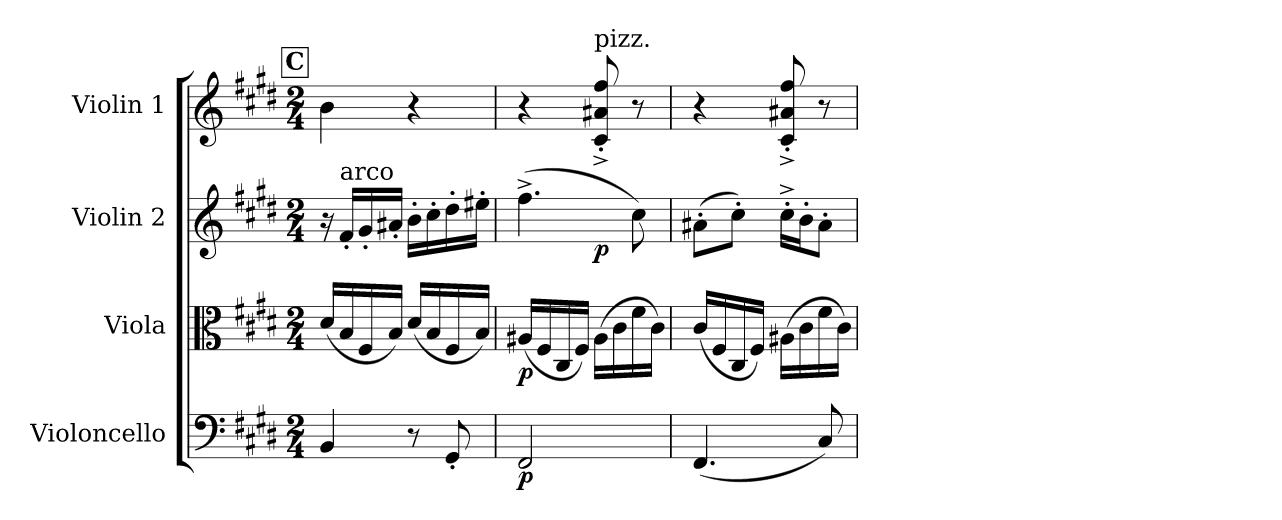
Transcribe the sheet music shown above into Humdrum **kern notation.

**kern	**dynam	**kern	**dynam	**kern	**dynam	**kern
*part4	*part4	*part3	*part3	*part2	*part2	*part1
*staff4	*staff4	*staff3	*staff3	*staff2	*staff2	*staff1
*I"Violoncello	*	*I"Viola	*	*I"Violin 2	*	*I"Violin 1
*I'Vc	*	*I'Vla	*	*I'Vln	*	*I'Vln
!!LO:PB:g=z
*clefF4	*	*clefC3	*	*clefG2	*	*clefG2
*k[f#c#g#d#]	*	*k[f#c#g#d#]	*	*k[f#c#g#d#]	*	*k[f#c#g#d#]
*M2/4	*	*M2/4	*	*M2/4	*	*M2/4
!!LO:REH:place=s1:a:B:cj:fs=14:t=C
=52	=52	=52	=52	=52	=52	=52
4BB/	.	(16d#/LL	.	16r	.	4b\
!	!	!	!	!LO:TX:a:t=arco	!	!
.	.	16B/	.	16f#'/LL	.	.
.	.	16F#/	.	16g#'/	.	.
.	.	16B/JJ)	.	16a#X'/JJ	.	.
8r	.	(16d#/LL	.	16b'\LL	.	4r
.	.	16B/	.	16cc#'\	.	.
8GG#'/	.	16F#/	.	16dd#'\	.	.
.	.	16B/JJ)	.	16ee#X'\JJ	.	.
=53	=53	=53	=53	=53	=53	=53
*	*	*	*	*^	*	*
!	!LO:DY:b	!	!LO:DY:b	!	!	!	!
2FF#/	p	(16A#X/LL	p	(4.ff#^\	4ryy	.	4r
.	.	16F#/	.	.	.	.	.
.	.	16C#/	.	.	.	.	.
.	.	16F#/JJ)	.	.	.	.	.
!	!	!	!	!	!	!	!LO:TX:a:t=pizz.
!	!	!	!	!	!	!LO:DY:b	!
.	.	(16A#\LL	.	.	4ryy	p	8c#/'^ 8a#X/'^ 8ff#/'^
.	.	16c#\	.	.	.	.	.
.	.	16f#\	.	8cc#\)	.	.	8r
.	.	16c#\JJ)	.	.	.	.	.
*	*	*	*	*v	*v	*	*
!!LO:LB:g=z
=54	=54	=54	=54	=54	=54	=54
(4.FF#/	.	(16c#/LL	.	(8a#X'\L	.	4r
.	.	16F#/	.	.	.	.
.	.	16C#/	.	8cc#'\J)	.	.
.	.	16F#/JJ)	.	.	.	.
.	.	(16A#X\LL	.	16cc#'^\LL	.	8c#/'^ 8a#X/'^ 8ff#/'^
.	.	16c#\	.	16b'\J	.	.
8C#/)	.	16f#\	.	8a#'\J	.	8r
.	.	16c#\JJ)	.	.	.	.
=	=	=	=	=	=	=
*-	*-	*-	*-	*-	*-	*-
